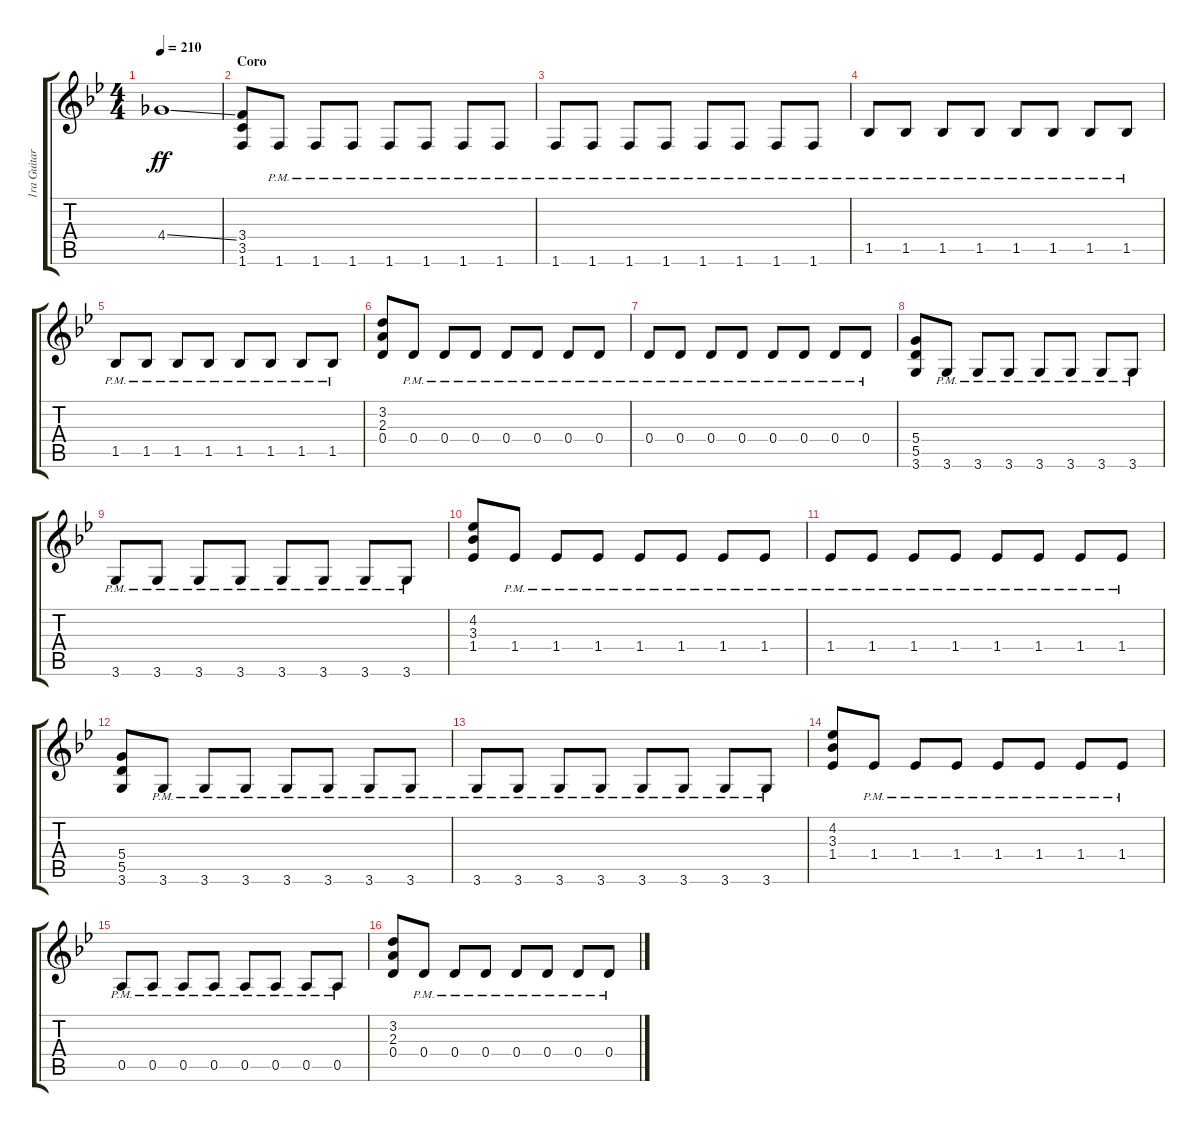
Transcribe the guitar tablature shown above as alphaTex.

\track ("1ra Guitarra" "1ra Guitar") {instrument overdrivenguitar}
\staff {score tabs}
\tuning (E4 B3 G3 D3 A2 E2) {hide}
\ts (4 4)
\tempo 210
\clef g2
\ks gminor
4.4{ss}.1{dy ff} |
\section ("" "Coro")
(3.4 3.5 1.6).8 1.6{pm}.8 1.6{pm}.8 1.6{pm}.8 1.6{pm}.8 1.6{pm}.8 1.6{pm}.8 1.6{pm}.8 |
1.6{pm}.8 1.6{pm}.8 1.6{pm}.8 1.6{pm}.8 1.6{pm}.8 1.6{pm}.8 1.6{pm}.8 1.6{pm}.8 |
1.5{pm}.8 1.5{pm}.8 1.5{pm}.8 1.5{pm}.8 1.5{pm}.8 1.5{pm}.8 1.5{pm}.8 1.5{pm}.8 |
1.5{pm}.8 1.5{pm}.8 1.5{pm}.8 1.5{pm}.8 1.5{pm}.8 1.5{pm}.8 1.5{pm}.8 1.5{pm}.8 |
(3.2 2.3 0.4).8 0.4{pm}.8 0.4{pm}.8 0.4{pm}.8 0.4{pm}.8 0.4{pm}.8 0.4{pm}.8 0.4{pm}.8 |
0.4{pm}.8 0.4{pm}.8 0.4{pm}.8 0.4{pm}.8 0.4{pm}.8 0.4{pm}.8 0.4{pm}.8 0.4{pm}.8 |
(5.4 5.5 3.6).8 3.6{pm}.8 3.6{pm}.8 3.6{pm}.8 3.6{pm}.8 3.6{pm}.8 3.6{pm}.8 3.6{pm}.8 |
3.6{pm}.8 3.6{pm}.8 3.6{pm}.8 3.6{pm}.8 3.6{pm}.8 3.6{pm}.8 3.6{pm}.8 3.6{pm}.8 |
(4.2 3.3 1.4).8 1.4{pm}.8 1.4{pm}.8 1.4{pm}.8 1.4{pm}.8 1.4{pm}.8 1.4{pm}.8 1.4{pm}.8 |
1.4{pm}.8 1.4{pm}.8 1.4{pm}.8 1.4{pm}.8 1.4{pm}.8 1.4{pm}.8 1.4{pm}.8 1.4{pm}.8 |
(5.4 5.5 3.6).8 3.6{pm}.8 3.6{pm}.8 3.6{pm}.8 3.6{pm}.8 3.6{pm}.8 3.6{pm}.8 3.6{pm}.8 |
3.6{pm}.8 3.6{pm}.8 3.6{pm}.8 3.6{pm}.8 3.6{pm}.8 3.6{pm}.8 3.6{pm}.8 3.6{pm}.8 |
(4.2 3.3 1.4).8 1.4{pm}.8 1.4{pm}.8 1.4{pm}.8 1.4{pm}.8 1.4{pm}.8 1.4{pm}.8 1.4{pm}.8 |
0.5{pm}.8 0.5{pm}.8 0.5{pm}.8 0.5{pm}.8 0.5{pm}.8 0.5{pm}.8 0.5{pm}.8 0.5{pm}.8 |
(3.2 2.3 0.4).8 0.4{pm}.8 0.4{pm}.8 0.4{pm}.8 0.4{pm}.8 0.4{pm}.8 0.4{pm}.8 0.4{pm}.8
